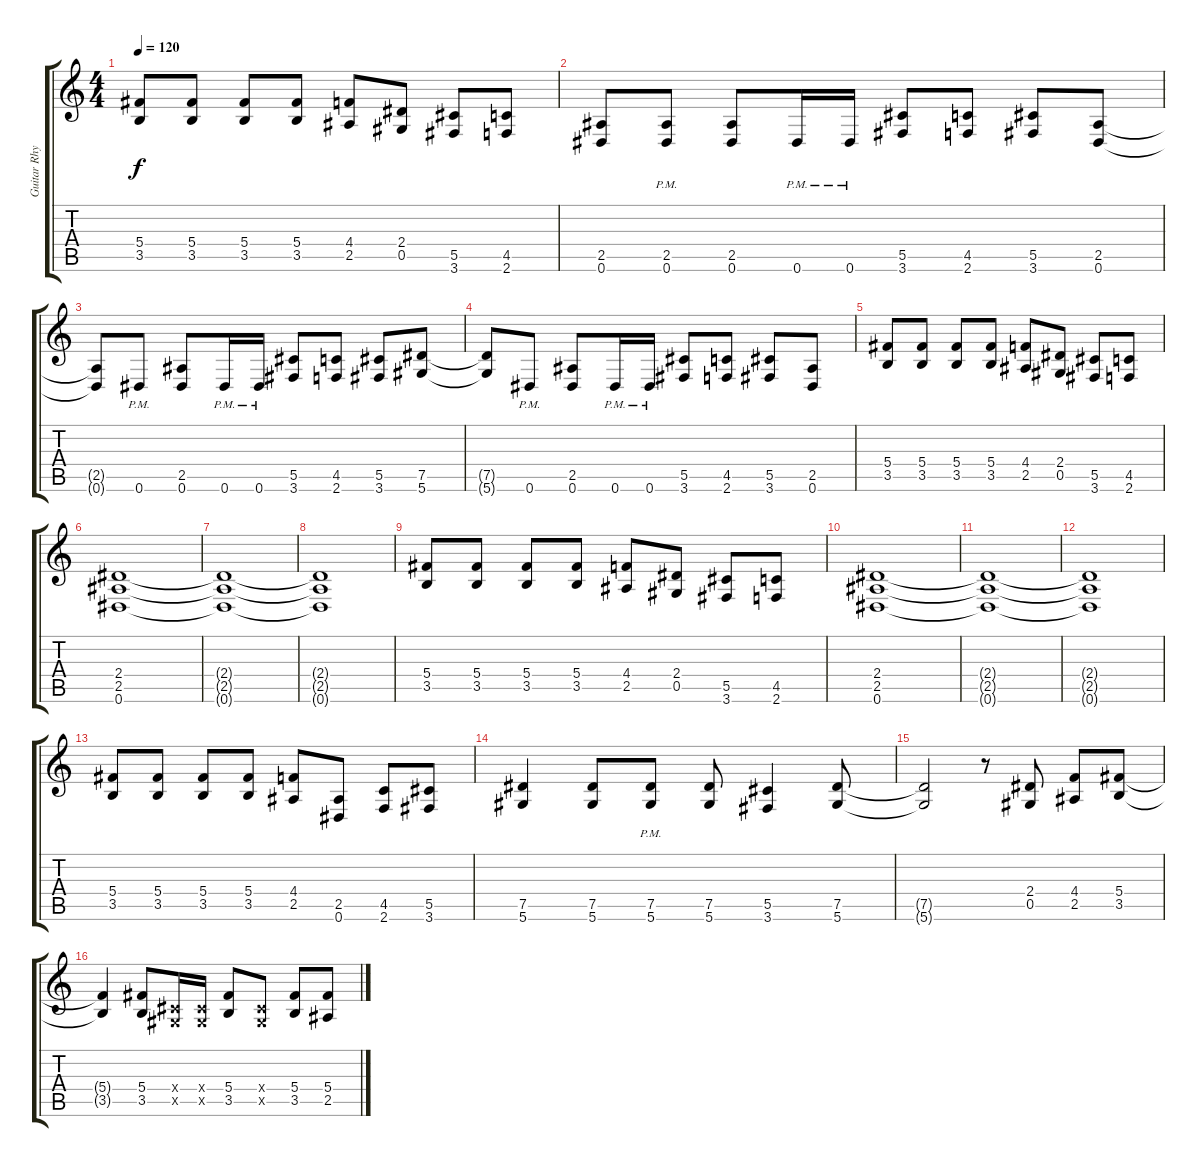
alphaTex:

\track ("Guitar Rhythm" "Guitar Rhy") {instrument distortionguitar}
\staff {score tabs}
\tuning (Eb4 Bb3 Gb3 Db3 Ab2 Eb2) {hide}
\ts (4 4)
\tempo 120
\clef g2
\ks c
(5.4 3.5).8{dy f} (5.4 3.5).8 (5.4 3.5).8 (5.4 3.5).8 (4.4 2.5).8 (2.4 0.5).8 (5.5 3.6).8 (4.5 2.6).8 |
(2.5 0.6).8 (2.5{pm} 0.6{pm}).8 (2.5 0.6).8 0.6{pm}.16 0.6{pm}.16 (5.5 3.6).8 (4.5 2.6).8 (5.5 3.6).8 (2.5 0.6).8 |
(2.5{t} 0.6{t}).8 0.6{pm}.8 (2.5 0.6).8 0.6{pm}.16 0.6{pm}.16 (5.5 3.6).8 (4.5 2.6).8 (5.5 3.6).8 (7.5 5.6).8 |
(7.5{t} 5.6{t}).8 0.6{pm}.8 (2.5 0.6).8 0.6{pm}.16 0.6{pm}.16 (5.5 3.6).8 (4.5 2.6).8 (5.5 3.6).8 (2.5 0.6).8 |
(5.4 3.5).8 (5.4 3.5).8 (5.4 3.5).8 (5.4 3.5).8 (4.4 2.5).8 (2.4 0.5).8 (5.5 3.6).8 (4.5 2.6).8 |
(2.4 2.5 0.6).1 |
(2.4{t} 2.5{t} 0.6{t}).1 |
(2.4{t} 2.5{t} 0.6{t}).1 |
(5.4 3.5).8 (5.4 3.5).8 (5.4 3.5).8 (5.4 3.5).8 (4.4 2.5).8 (2.4 0.5).8 (5.5 3.6).8 (4.5 2.6).8 |
(2.4 2.5 0.6).1 |
(2.4{t} 2.5{t} 0.6{t}).1 |
(2.4{t} 2.5{t} 0.6{t}).1 |
(5.4 3.5).8 (5.4 3.5).8 (5.4 3.5).8 (5.4 3.5).8 (4.4 2.5).8 (2.5 0.6).8 (4.5 2.6).8 (5.5 3.6).8 |
(7.5 5.6).4 (7.5 5.6).8 (7.5{pm} 5.6{pm}).8 (7.5 5.6).8 (5.5 3.6).4 (7.5 5.6).8 |
(7.5{t} 5.6{t}).2 r.8 (2.4 0.5).8 (4.4 2.5).8 (5.4 3.5).8 |
(5.4{t} 3.5{t}).4 (5.4 3.5).8 (0.4{x} 0.5{x}).16 (0.4{x} 0.5{x}).16 (5.4 3.5).8 (0.4{x} 0.5{x}).8 (5.4 3.5).8 (5.4 2.5).8
